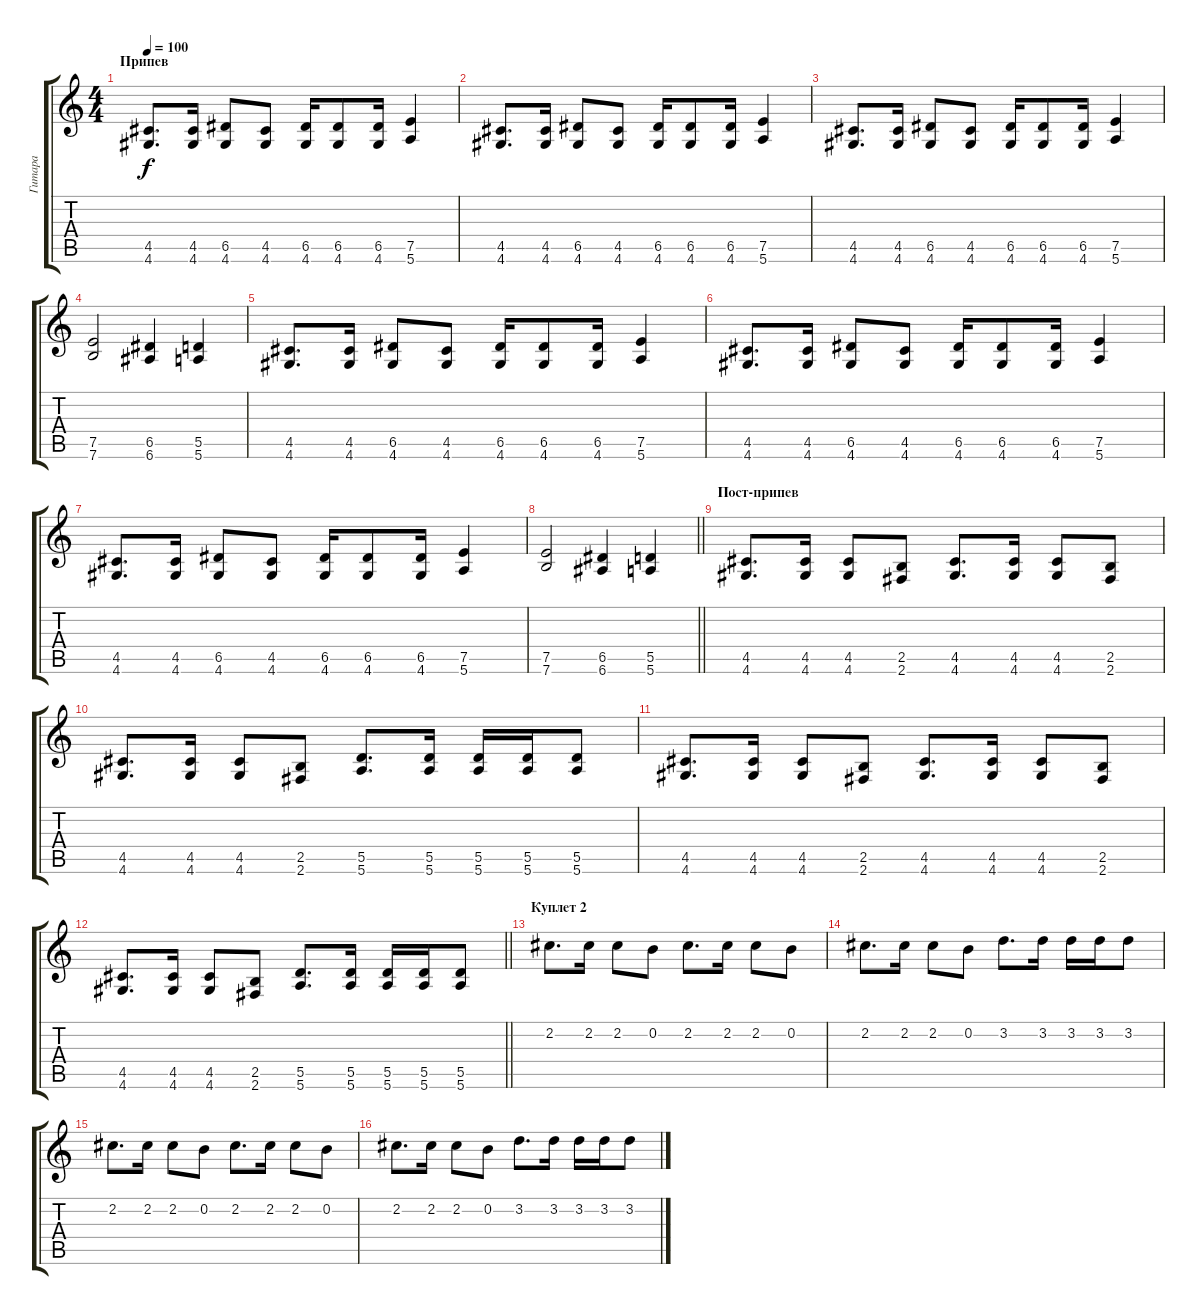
\track ("Гитара" "Гитара") {instrument distortionguitar}
\staff {score tabs}
\tuning (E4 B3 G3 D3 A2 E2) {hide}
\ts (4 4)
\section ("" "Припев")
\tempo 100
\clef g2
\ks c
(4.5 4.6).8{d dy f volume 16} (4.5 4.6).16 (6.5 4.6).8 (4.5 4.6).8 (6.5 4.6).16 (6.5 4.6).8 (6.5 4.6).16 (7.5 5.6).4 |
(4.5 4.6).8{d} (4.5 4.6).16 (6.5 4.6).8 (4.5 4.6).8 (6.5 4.6).16 (6.5 4.6).8 (6.5 4.6).16 (7.5 5.6).4 |
(4.5 4.6).8{d} (4.5 4.6).16 (6.5 4.6).8 (4.5 4.6).8 (6.5 4.6).16 (6.5 4.6).8 (6.5 4.6).16 (7.5 5.6).4 |
(7.5 7.6).2 (6.5 6.6).4 (5.5 5.6).4 |
(4.5 4.6).8{d} (4.5 4.6).16 (6.5 4.6).8 (4.5 4.6).8 (6.5 4.6).16 (6.5 4.6).8 (6.5 4.6).16 (7.5 5.6).4 |
(4.5 4.6).8{d} (4.5 4.6).16 (6.5 4.6).8 (4.5 4.6).8 (6.5 4.6).16 (6.5 4.6).8 (6.5 4.6).16 (7.5 5.6).4 |
(4.5 4.6).8{d} (4.5 4.6).16 (6.5 4.6).8 (4.5 4.6).8 (6.5 4.6).16 (6.5 4.6).8 (6.5 4.6).16 (7.5 5.6).4 |
\barLineRight lightlight
(7.5 7.6).2 (6.5 6.6).4 (5.5 5.6).4 |
\section ("" "Пост-припев")
(4.5 4.6).8{d volume 14} (4.5 4.6).16 (4.5 4.6).8 (2.5 2.6).8 (4.5 4.6).8{d} (4.5 4.6).16 (4.5 4.6).8 (2.5 2.6).8 |
(4.5 4.6).8{d} (4.5 4.6).16 (4.5 4.6).8 (2.5 2.6).8 (5.5 5.6).8{d} (5.5 5.6).16 (5.5 5.6).16 (5.5 5.6).16 (5.5 5.6).8 |
(4.5 4.6).8{d} (4.5 4.6).16 (4.5 4.6).8 (2.5 2.6).8 (4.5 4.6).8{d} (4.5 4.6).16 (4.5 4.6).8 (2.5 2.6).8 |
\barLineRight lightlight
(4.5 4.6).8{d} (4.5 4.6).16 (4.5 4.6).8 (2.5 2.6).8 (5.5 5.6).8{d} (5.5 5.6).16 (5.5 5.6).16 (5.5 5.6).16 (5.5 5.6).8 |
\section ("" "Куплет 2")
2.2.8{d volume 16} 2.2.16 2.2.8 0.2.8 2.2.8{d} 2.2.16 2.2.8 0.2.8 |
2.2.8{d} 2.2.16 2.2.8 0.2.8 3.2.8{d} 3.2.16 3.2.16 3.2.16 3.2.8 |
2.2.8{d} 2.2.16 2.2.8 0.2.8 2.2.8{d} 2.2.16 2.2.8 0.2.8 |
2.2.8{d} 2.2.16 2.2.8 0.2.8 3.2.8{d} 3.2.16 3.2.16 3.2.16 3.2.8
